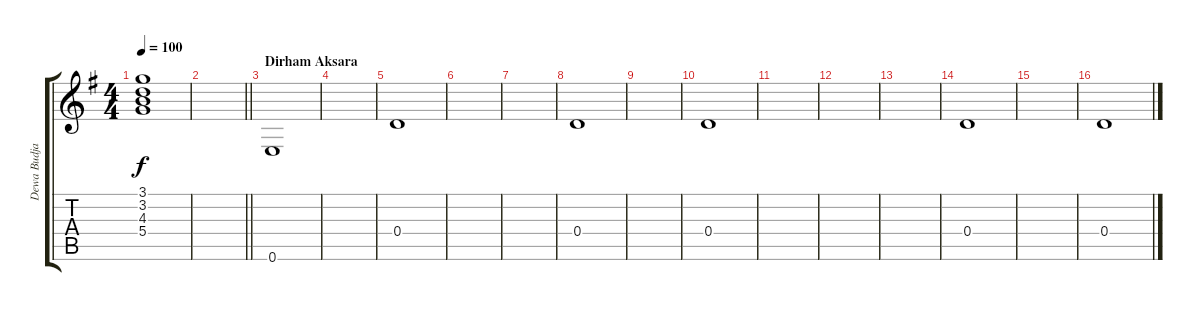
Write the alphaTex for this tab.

\track ("Dewa Budjana" "Dewa Budja") {instrument electricguitarjazz}
\staff {score tabs}
\tuning (E4 B3 G3 D3 A2 E2) {hide}
\ts (4 4)
\tempo 100
\clef g2
\ks g
(3.1{t} 3.2{t} 4.3{t} 5.4{t}).1{dy f} |
\barLineRight lightlight
|
\section ("" "Dirham Aksara")
0.6.1{volume 0} |
|
0.4.1 |
|
|
0.4.1 |
|
0.4.1 |
|
|
|
0.4.1 |
|
0.4.1
